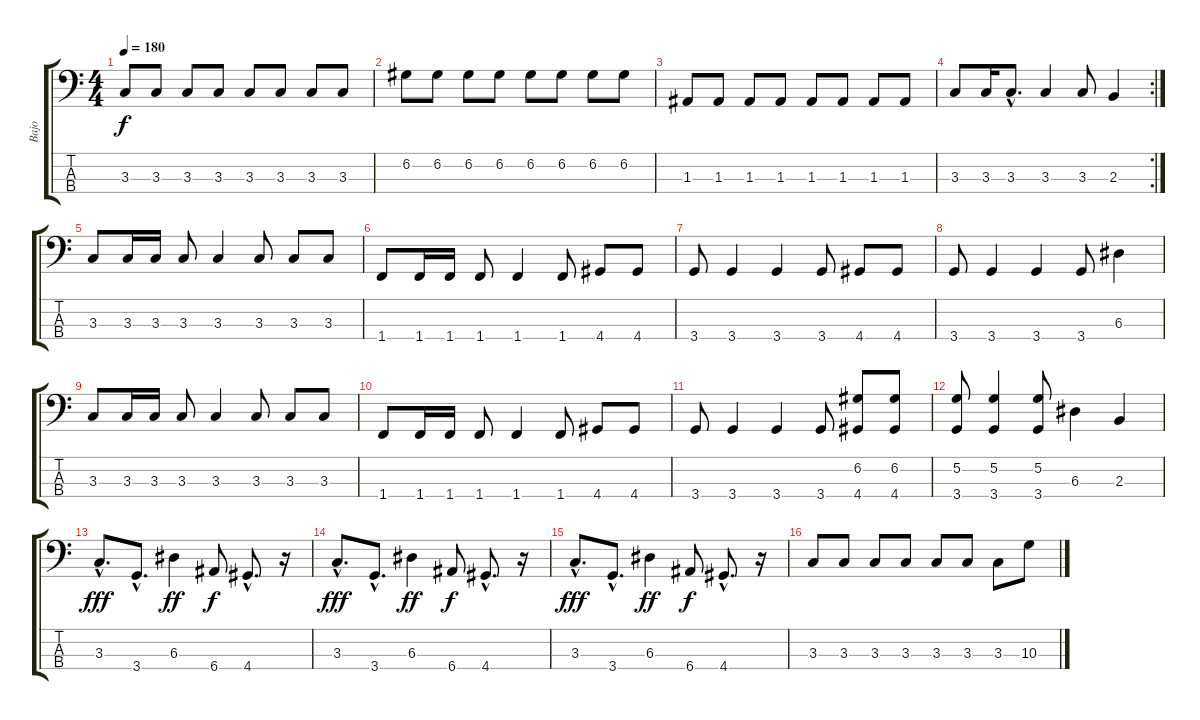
\track ("Bajo" "Bajo") {instrument electricbasspick}
\staff {score tabs}
\tuning (G2 D2 A1 E1) {hide}
\ts (4 4)
\tempo 180
\clef f4
\ks c
3.3.8{dy f} 3.3.8 3.3.8 3.3.8 3.3.8 3.3.8 3.3.8 3.3.8 |
6.2.8 6.2.8 6.2.8 6.2.8 6.2.8 6.2.8 6.2.8 6.2.8 |
1.3.8 1.3.8 1.3.8 1.3.8 1.3.8 1.3.8 1.3.8 1.3.8 |
\rc 2
3.3.8 3.3.16 3.3{hac}.8{d} 3.3.4 3.3.8 2.3.4 |
3.3.8 3.3.16 3.3.16 3.3.8 3.3.4 3.3.8 3.3.8 3.3.8 |
1.4.8 1.4.16 1.4.16 1.4.8 1.4.4 1.4.8 4.4.8 4.4.8 |
3.4.8 3.4.4 3.4.4 3.4.8 4.4.8 4.4.8 |
3.4.8 3.4.4 3.4.4 3.4.8 6.3.4 |
3.3.8 3.3.16 3.3.16 3.3.8 3.3.4 3.3.8 3.3.8 3.3.8 |
1.4.8 1.4.16 1.4.16 1.4.8 1.4.4 1.4.8 4.4.8 4.4.8 |
3.4.8 3.4.4 3.4.4 3.4.8 (6.2 4.4).8 (6.2 4.4).8 |
(5.2 3.4).8 (5.2 3.4).4 (5.2 3.4).8 6.3.4 2.3.4 |
3.3{hac}.8{d dy fff} 3.4{hac}.8{d} 6.3.4{dy ff} 6.4.8{dy f} 4.4{hac}.8{d} r.16 |
3.3{hac}.8{d dy fff} 3.4{hac}.8{d} 6.3.4{dy ff} 6.4.8{dy f} 4.4{hac}.8{d} r.16 |
3.3{hac}.8{d dy fff} 3.4{hac}.8{d} 6.3.4{dy ff} 6.4.8{dy f} 4.4{hac}.8{d} r.16 |
3.3.8 3.3.8 3.3.8 3.3.8 3.3.8 3.3.8 3.3.8 10.3.8
